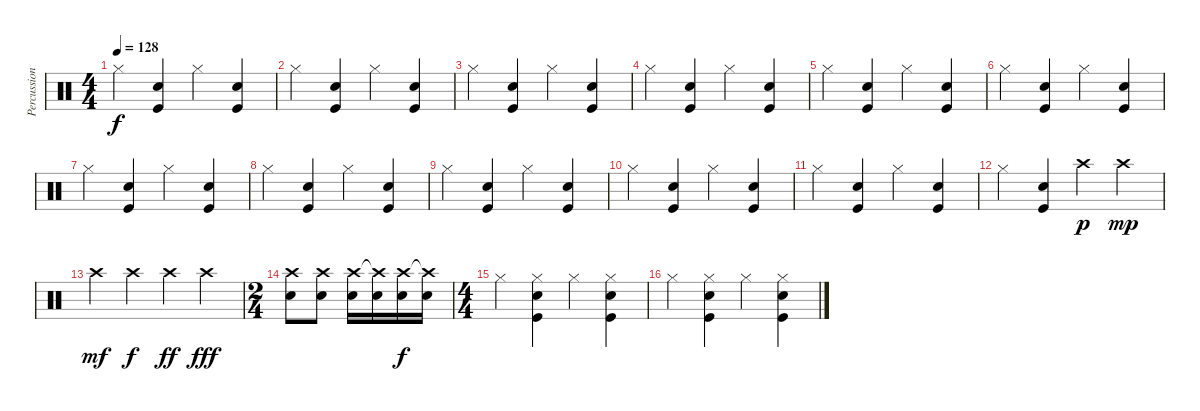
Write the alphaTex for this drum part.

\track ("Percussion" "Percussion") {instrument percussion}
\staff {score}
\articulation defaults
\ts (4 4)
\tempo 128
\clef neutral
\ks c "Hi-Hat (closed)".4{dy f}
("Snare (hit) 2" "Kick (hit)").4 "Hi-Hat (closed)".4 ("Snare (hit) 2" "Kick (hit)").4 |
"Hi-Hat (closed)".4 ("Snare (hit) 2" "Kick (hit)").4 "Hi-Hat (closed)".4 ("Snare (hit) 2" "Kick (hit)").4 |
"Hi-Hat (closed)".4 ("Snare (hit) 2" "Kick (hit)").4 "Hi-Hat (closed)".4 ("Snare (hit) 2" "Kick (hit)").4 |
"Hi-Hat (closed)".4 ("Snare (hit) 2" "Kick (hit)").4 "Hi-Hat (closed)".4 ("Snare (hit) 2" "Kick (hit)").4 |
"Hi-Hat (closed)".4 ("Snare (hit) 2" "Kick (hit)").4 "Hi-Hat (closed)".4 ("Snare (hit) 2" "Kick (hit)").4 |
"Hi-Hat (closed)".4 ("Snare (hit) 2" "Kick (hit)").4 "Hi-Hat (closed)".4 ("Snare (hit) 2" "Kick (hit)").4 |
"Hi-Hat (closed)".4 ("Snare (hit) 2" "Kick (hit)").4 "Hi-Hat (closed)".4 ("Snare (hit) 2" "Kick (hit)").4 |
"Hi-Hat (closed)".4 ("Snare (hit) 2" "Kick (hit)").4 "Hi-Hat (closed)".4 ("Snare (hit) 2" "Kick (hit)").4 |
"Hi-Hat (closed)".4 ("Snare (hit) 2" "Kick (hit)").4 "Hi-Hat (closed)".4 ("Snare (hit) 2" "Kick (hit)").4 |
"Hi-Hat (closed)".4 ("Snare (hit) 2" "Kick (hit)").4 "Hi-Hat (closed)".4 ("Snare (hit) 2" "Kick (hit)").4 |
"Hi-Hat (closed)".4 ("Snare (hit) 2" "Kick (hit)").4 "Hi-Hat (closed)".4 ("Snare (hit) 2" "Kick (hit)").4 |
"Hi-Hat (closed)".4 ("Snare (hit) 2" "Kick (hit)").4 "Crash high (hit)".4{dy p} "Crash high (hit)".4{dy mp} |
"Crash high (hit)".4{dy mf} "Crash high (hit)".4{dy f} "Crash high (hit)".4{dy ff} "Crash high (hit)".4{dy fff} |
\ts (2 4)
("Crash high (hit)" "Snare (hit) 2").8 ("Crash high (hit)" "Snare (hit) 2").8 ("Crash high (hit)" "Snare (hit) 2").16 ("Crash high (hit)"{t} "Snare (hit) 2").16 ("Crash high (hit)" "Snare (hit) 2").16{dy f} ("Crash high (hit)"{t} "Snare (hit) 2").16 |
\ts (4 4)
"Hi-Hat (closed)".4 ("Snare (hit) 2" "Hi-Hat (closed)" "Kick (hit)").4 "Hi-Hat (closed)".4 ("Snare (hit) 2" "Hi-Hat (closed)" "Kick (hit)").4 |
"Hi-Hat (closed)".4 ("Snare (hit) 2" "Hi-Hat (closed)" "Kick (hit)").4 "Hi-Hat (closed)".4 ("Snare (hit) 2" "Hi-Hat (closed)" "Kick (hit)").4
